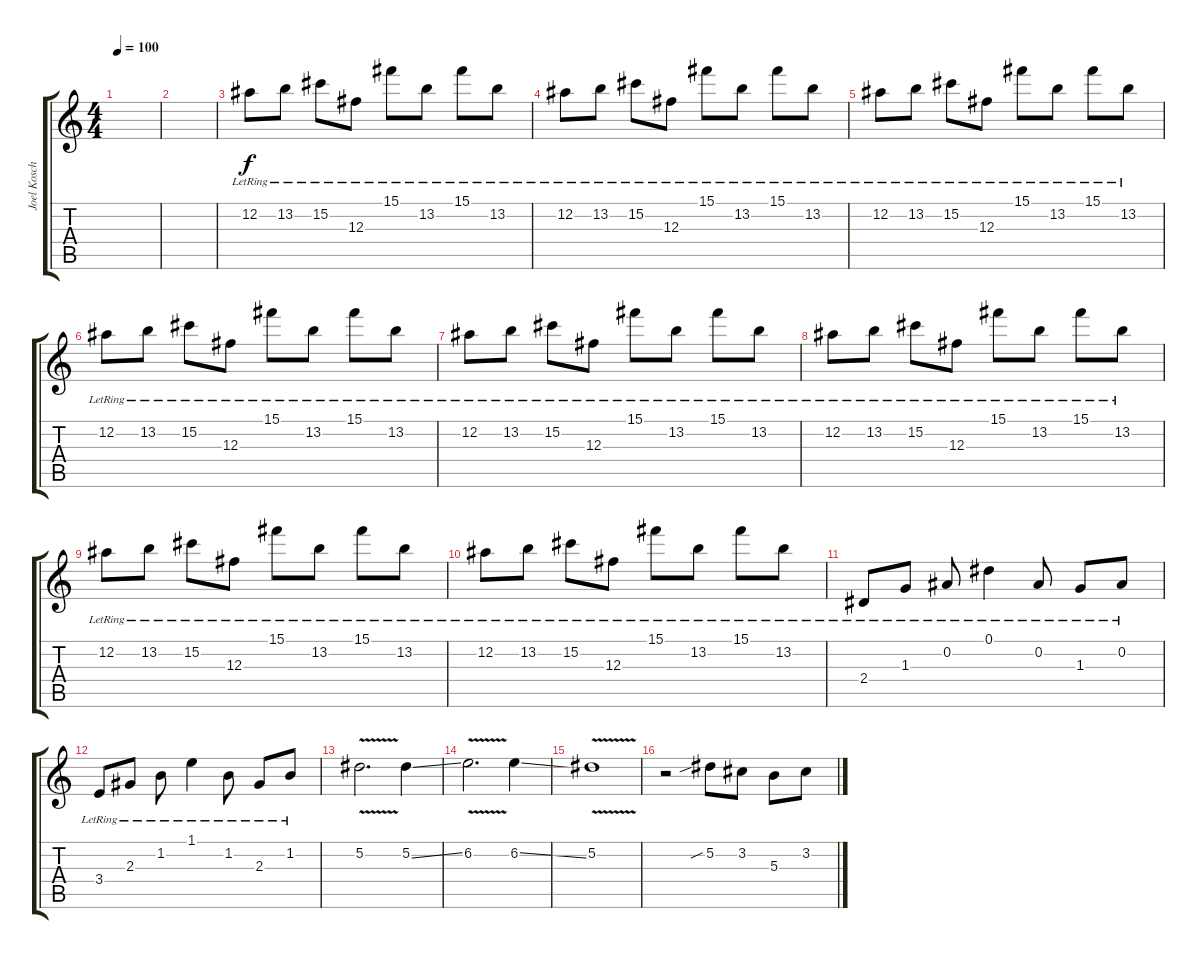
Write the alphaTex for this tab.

\track ("Joel Kosche" "Joel Kosch") {instrument acousticguitarsteel}
\staff {score tabs}
\tuning (Eb4 Bb3 Gb3 Db3 Ab2 Eb2) {hide}
\ts (4 4)
\tempo 100
\clef g2
\ks c
|
|
12.2{lr}.8 13.2{lr}.8 15.2{lr}.8 12.3{lr}.8 15.1{lr}.8 13.2{lr}.8 15.1{lr}.8 13.2{lr}.8 |
12.2{lr}.8 13.2{lr}.8 15.2{lr}.8 12.3{lr}.8 15.1{lr}.8 13.2{lr}.8 15.1{lr}.8 13.2{lr}.8 |
12.2{lr}.8 13.2{lr}.8 15.2{lr}.8 12.3{lr}.8 15.1{lr}.8 13.2{lr}.8 15.1{lr}.8 13.2{lr}.8 |
12.2{lr}.8 13.2{lr}.8 15.2{lr}.8 12.3{lr}.8 15.1{lr}.8 13.2{lr}.8 15.1{lr}.8 13.2{lr}.8 |
12.2{lr}.8 13.2{lr}.8 15.2{lr}.8 12.3{lr}.8 15.1{lr}.8 13.2{lr}.8 15.1{lr}.8 13.2{lr}.8 |
12.2{lr}.8 13.2{lr}.8 15.2{lr}.8 12.3{lr}.8 15.1{lr}.8 13.2{lr}.8 15.1{lr}.8 13.2{lr}.8 |
12.2{lr}.8 13.2{lr}.8 15.2{lr}.8 12.3{lr}.8 15.1{lr}.8 13.2{lr}.8 15.1{lr}.8 13.2{lr}.8 |
12.2{lr}.8 13.2{lr}.8 15.2{lr}.8 12.3{lr}.8 15.1{lr}.8 13.2{lr}.8 15.1{lr}.8 13.2{lr}.8 |
2.4{lr}.8 1.3{lr}.8 0.2{lr}.8 0.1{lr}.4 0.2{lr}.8 1.3{lr}.8 0.2{lr}.8 |
3.4{lr}.8 2.3{lr}.8 1.2{lr}.8 1.1{lr}.4 1.2{lr}.8 2.3{lr}.8 1.2{lr}.8 |
5.2{v}.2{d} 5.2{ss}.4 |
6.2{v}.2{d} 6.2{ss}.4 |
5.2{v}.1 |
r.2 5.2{sib}.8 3.2.8 5.3.8 3.2.8
